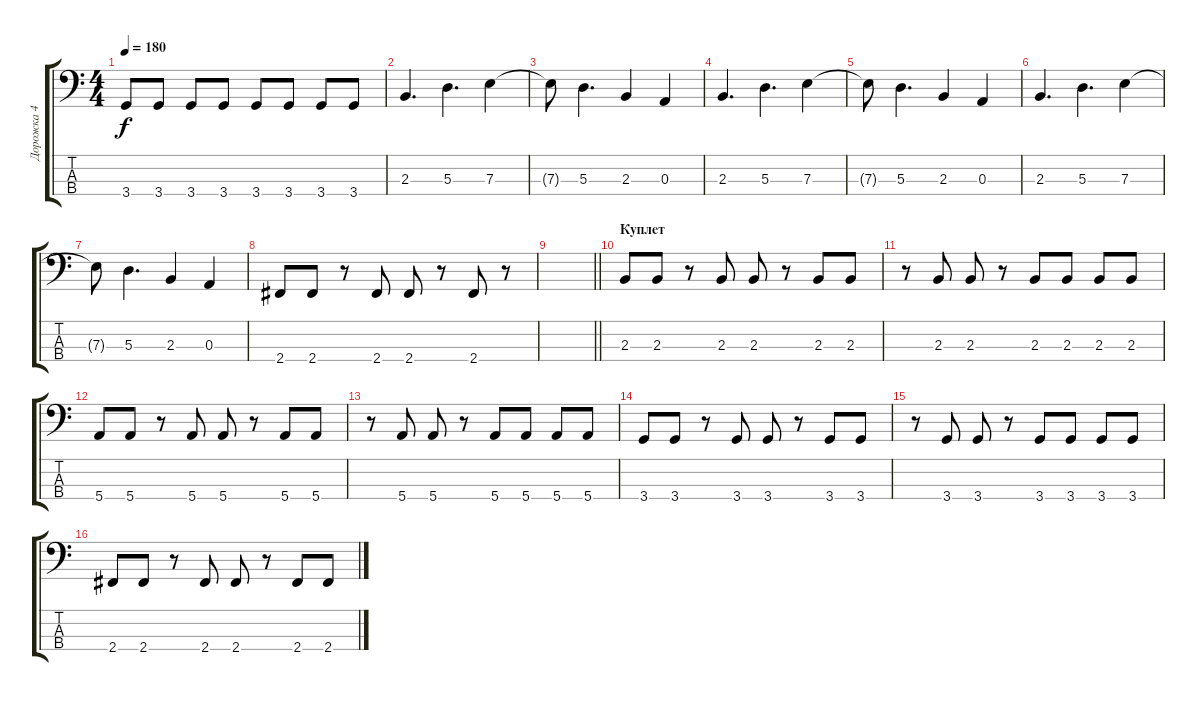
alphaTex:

\track ("Дорожка 4" "Дорожка 4") {instrument electricbassfinger}
\staff {score tabs}
\tuning (G2 D2 A1 E1) {hide}
\ts (4 4)
\tempo 180
\clef f4
\ks c
3.4.8{dy f} 3.4.8 3.4.8 3.4.8 3.4.8 3.4.8 3.4.8 3.4.8 |
2.3.4{d} 5.3.4{d} 7.3.4 |
7.3{t}.8 5.3.4{d} 2.3.4 0.3.4 |
2.3.4{d} 5.3.4{d} 7.3.4 |
7.3{t}.8 5.3.4{d} 2.3.4 0.3.4 |
2.3.4{d} 5.3.4{d} 7.3.4 |
7.3{t}.8 5.3.4{d} 2.3.4 0.3.4 |
2.4.8 2.4.8 r.8 2.4.8 2.4.8 r.8 2.4.8 r.8 |
\barLineRight lightlight
|
\section ("" "Куплет")
2.3.8 2.3.8 r.8 2.3.8 2.3.8 r.8 2.3.8 2.3.8 |
r.8 2.3.8 2.3.8 r.8 2.3.8 2.3.8 2.3.8 2.3.8 |
5.4.8 5.4.8 r.8 5.4.8 5.4.8 r.8 5.4.8 5.4.8 |
r.8 5.4.8 5.4.8 r.8 5.4.8 5.4.8 5.4.8 5.4.8 |
3.4.8 3.4.8 r.8 3.4.8 3.4.8 r.8 3.4.8 3.4.8 |
r.8 3.4.8 3.4.8 r.8 3.4.8 3.4.8 3.4.8 3.4.8 |
2.4.8 2.4.8 r.8 2.4.8 2.4.8 r.8 2.4.8 2.4.8
